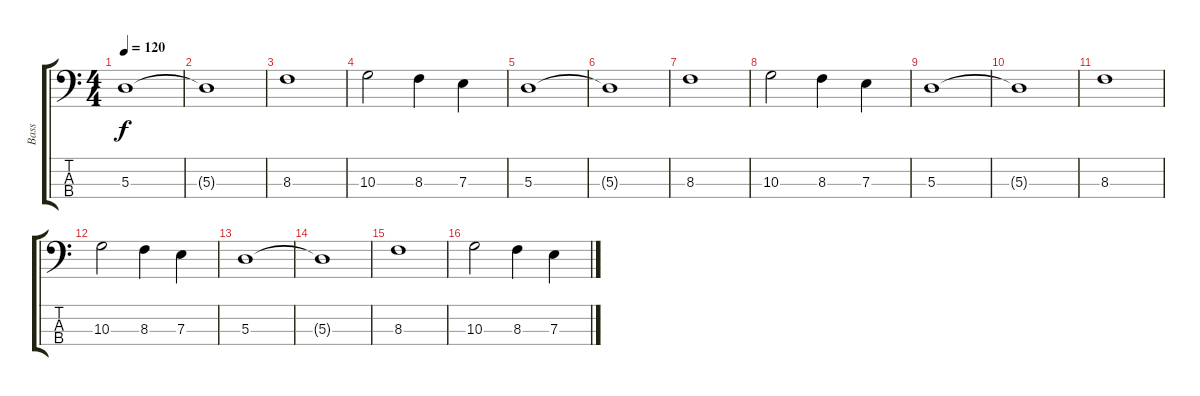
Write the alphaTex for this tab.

\track ("Bass" "Bass") {instrument electricbassfinger}
\staff {score tabs}
\tuning (G2 D2 A1 E1) {hide}
\ts (4 4)
\tempo 120
\clef f4
\ks c
5.3.1{dy f} |
5.3{t}.1 |
8.3.1 |
10.3.2 8.3.4 7.3.4 |
5.3.1 |
5.3{t}.1 |
8.3.1 |
10.3.2 8.3.4 7.3.4 |
5.3.1 |
5.3{t}.1 |
8.3.1 |
10.3.2 8.3.4 7.3.4 |
5.3.1 |
5.3{t}.1 |
8.3.1 |
10.3.2 8.3.4 7.3.4
